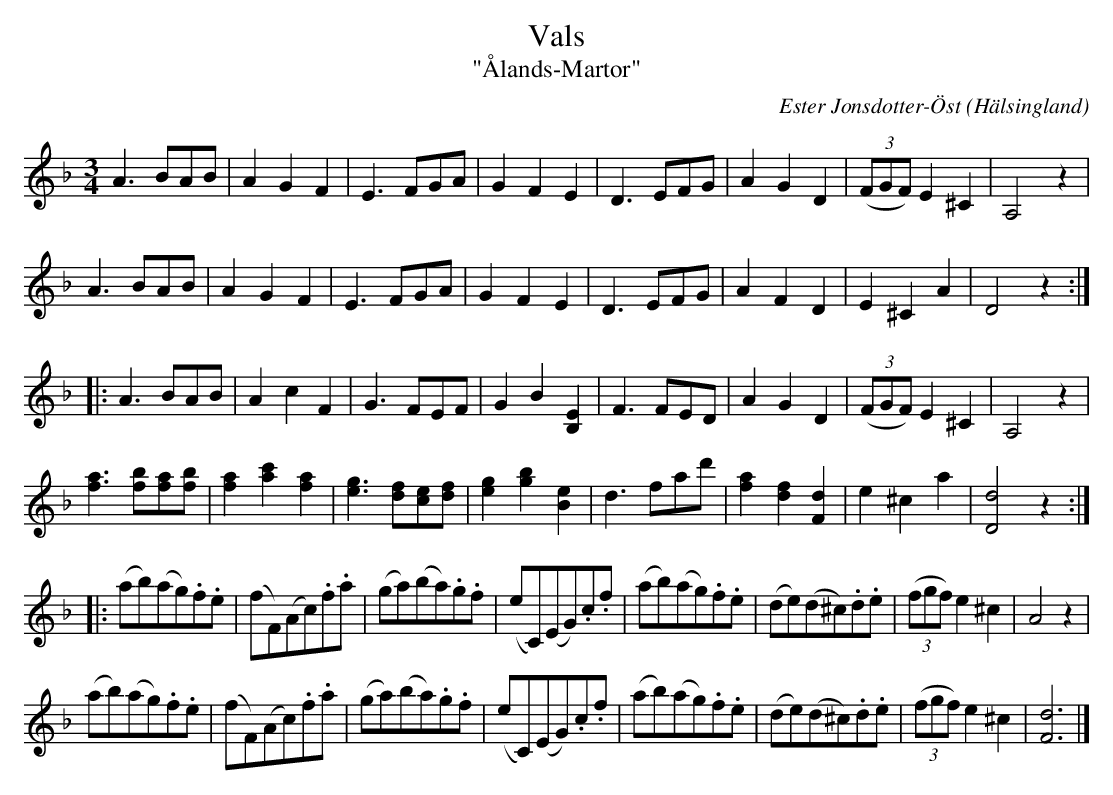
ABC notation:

X:1
T:Vals
T:"Ålands-Martor"
C:Ester Jonsdotter-Öst
O:Hälsingland
L:1/8
M:3/4
K:Dm
V:1
A3 BAB | A2 G2 F2 | E3 FGA | G2 F2 E2 | D3 EFG | A2 G2 D2 | (3(FGF) E2 ^C2 | A,4 z2 |
A3 BAB | A2 G2 F2 | E3 FGA | G2 F2 E2 |D3 EFG | A2 F2 D2 | E2 ^C2 A2 | D4 z2 ::
A3 BAB | A2 c2 F2 | G3 FEF | G2 B2 [EB,]2 | F3 FED | A2 G2 D2 | (3 (FGF) E2 ^C2 | A,4 z2 |
[fa]3 [fb][fa][fb] | [fa]2 [ac']2 [fa]2 | [eg]3 [df][ce][df] | [eg]2 [gb]2 [eB]2 | d3 fad' | [fa]2 [df]2 [dF]2 | e2 ^c2 a2 | [dD]4 z2 ::
(ab)(ag).f.e | (fF)(Ac).f.a | (ga)(ba).g.f | (eC)(EG).c.f | (ab)(ag).f.e | (de)(d^c).d.e | (3 (fgf) e2 ^c2 | A4 z2 |
(ab)(ag).f.e | (fF)(Ac).f.a | (ga)(ba).g.f | (eC)(EG).c.f | (ab)(ag).f.e | (de)(d^c).d.e | (3 (fgf) e2 ^c2 | [dF]6 |]
